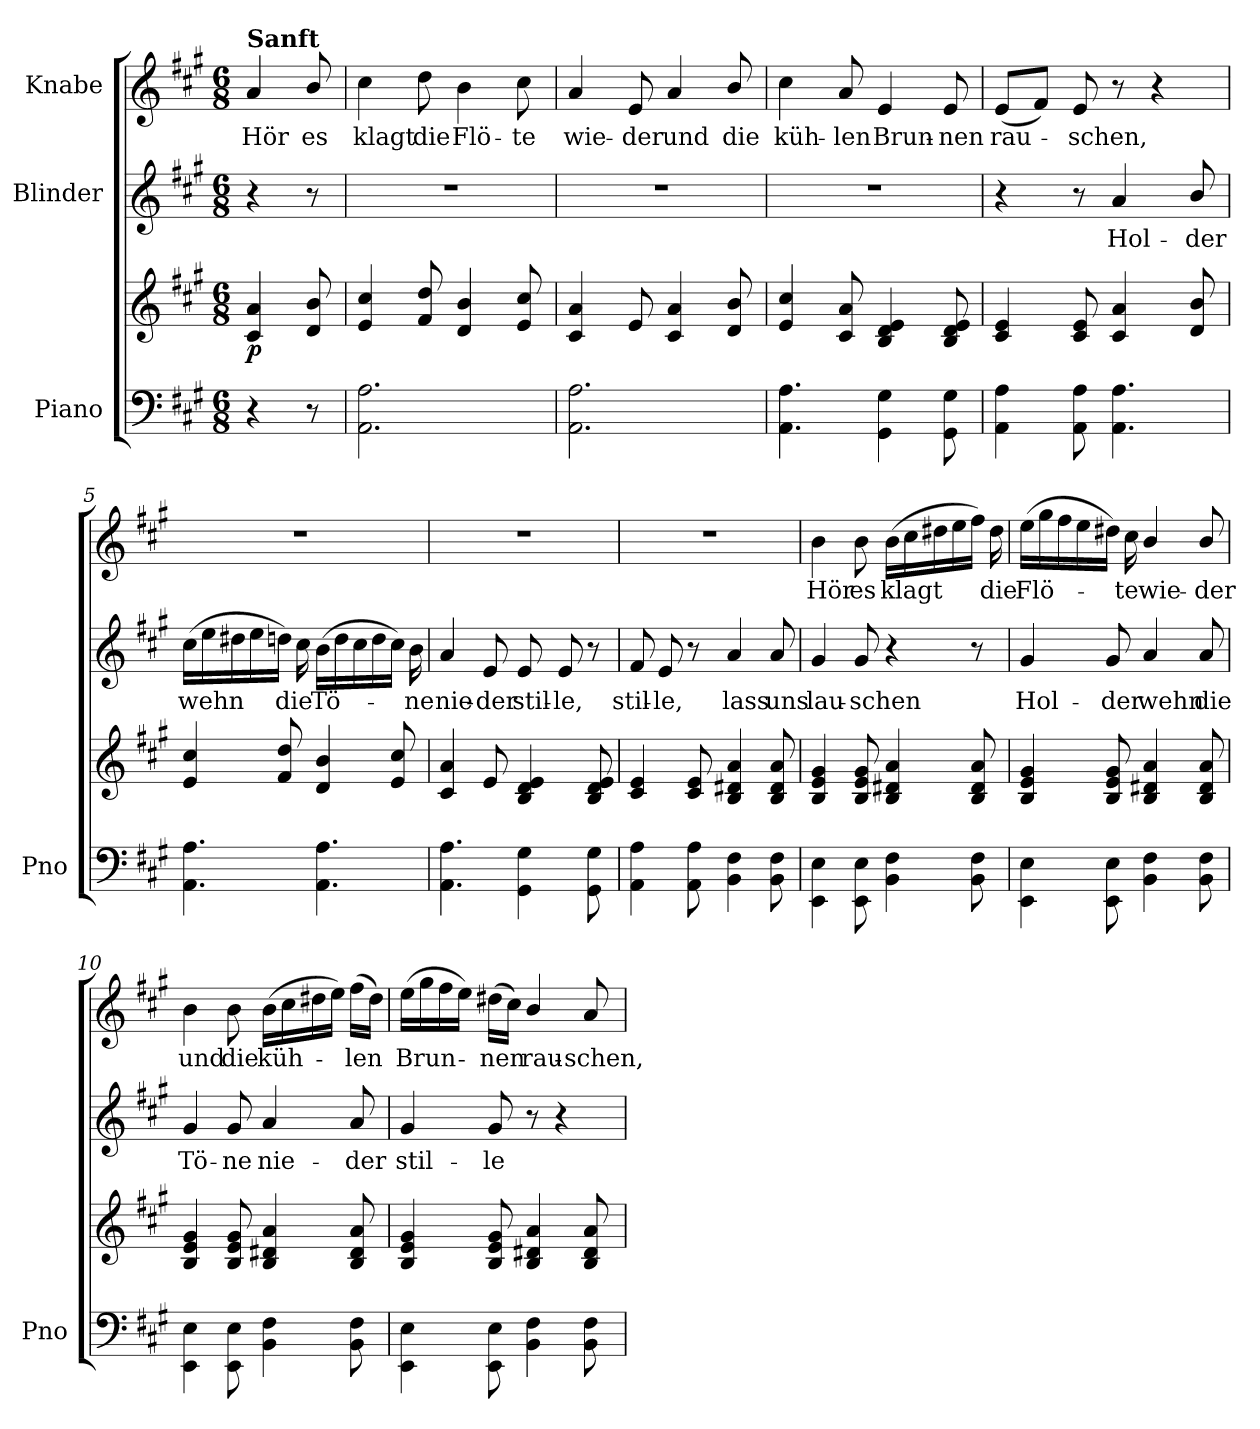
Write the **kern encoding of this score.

**kern	**kern	**dynam	**kern	**text	**kern	**text
*part3	*part3	*part3	*part2	*part2	*part1	*part1
*staff4	*staff3	*staff3/4	*staff2	*staff2	*staff1	*staff1
*I"Piano	*	*	*I"Blinder	*	*I"Knabe	*
*I'Pno	*	*	*	*	*	*
*clefF4	*clefG2	*	*clefG2	*	*clefG2	*
*k[f#c#g#]	*k[f#c#g#]	*	*k[f#c#g#]	*	*k[f#c#g#]	*
*M6/8	*M6/8	*	*M6/8	*	*M6/8	*
=	=	=	=	=	=	=
!	!	!	!	!	!LO:TX:a:B:t=Sanft	!
!	!	!LO:DY:b	!	!	!	!LO:LY:b
4r	4c#/ 4a/	p	4r	.	4a/	Hör
!	!	!	!	!	!	!LO:LY:b
8r	8d/ 8b/	.	8r	.	8b/	es
=1	=1	=1	=1	=1	=1	=1
!	!	!	!	!	!	!LO:LY:b
2.AA\ 2.A\	4e/ 4cc#/	.	2.r	.	4cc#\	klagt
!	!	!	!	!	!	!LO:LY:b
.	8f#/ 8dd/	.	.	.	8dd\	die
!	!	!	!	!	!	!LO:LY:b
.	4d/ 4b/	.	.	.	4b\	Flö-
!	!	!	!	!	!	!LO:LY:b
.	8e/ 8cc#/	.	.	.	8cc#\	-te
=2	=2	=2	=2	=2	=2	=2
!	!	!	!	!	!	!LO:LY:b
2.AA\ 2.A\	4c#/ 4a/	.	2.r	.	4a/	wie-
!	!	!	!	!	!	!LO:LY:b
.	8e/	.	.	.	8e/	-der
!	!	!	!	!	!	!LO:LY:b
.	4c#/ 4a/	.	.	.	4a/	und
!	!	!	!	!	!	!LO:LY:b
.	8d/ 8b/	.	.	.	8b/	die
=3	=3	=3	=3	=3	=3	=3
!	!	!	!	!	!	!LO:LY:b
4.AA\ 4.A\	4e/ 4cc#/	.	2.r	.	4cc#\	küh-
!	!	!	!	!	!	!LO:LY:b
.	8c#/ 8a/	.	.	.	8a/	-len
!	!	!	!	!	!	!LO:LY:b
4GG#\ 4G#\	4B/ 4d/ 4e/	.	.	.	4e/	Brun-
!	!	!	!	!	!	!LO:LY:b
8GG#\ 8G#\	8B/ 8d/ 8e/	.	.	.	8e/	-nen
=4	=4	=4	=4	=4	=4	=4
!	!	!	!	!	!	!LO:LY:b
4AA\ 4A\	4c#/ 4e/	.	4r	.	(<8e/L	rau-
.	.	.	.	.	8f#/J)	.
!	!	!	!	!	!	!LO:LY:b
8AA\ 8A\	8c#/ 8e/	.	8r	.	8e/	-schen,
!	!	!	!	!LO:LY:b	!	!
4.AA\ 4.A\	4c#/ 4a/	.	4a/	Hol-	8r	.
.	.	.	.	.	4r	.
!	!	!	!	!LO:LY:b	!	!
.	8d/ 8b/	.	8b/	-der	.	.
!!LO:LB:g=z
=5	=5	=5	=5	=5	=5	=5
!	!	!	!	!LO:LY:b	!	!
4.AA\ 4.A\	4e/ 4cc#/	.	(>16cc#\LL	wehn	2.r	.
.	.	.	16ee\	.	.	.
.	.	.	16dd#X\	.	.	.
.	.	.	16ee\	.	.	.
.	8f#/ 8dd/	.	16ddn\JJ)	.	.	.
!	!	!	!	!LO:LY:b	!	!
.	.	.	16cc#\	die	.	.
!	!	!	!	!LO:LY:b	!	!
4.AA\ 4.A\	4d/ 4b/	.	(>16b\LL	Tö-	.	.
.	.	.	16dd\	.	.	.
.	.	.	16cc#\	.	.	.
.	.	.	16dd\	.	.	.
.	8e/ 8cc#/	.	16cc#\JJ)	.	.	.
!	!	!	!	!LO:LY:b	!	!
.	.	.	16b\	-ne	.	.
=6	=6	=6	=6	=6	=6	=6
!	!	!	!	!LO:LY:b	!	!
4.AA\ 4.A\	4c#/ 4a/	.	4a/	nie-	2.r	.
!	!	!	!	!LO:LY:b	!	!
.	8e/	.	8e/	-der	.	.
!	!	!	!	!LO:LY:b	!	!
4GG#\ 4G#\	4B/ 4d/ 4e/	.	8e/	stil-	.	.
!	!	!	!	!LO:LY:b	!	!
.	.	.	8e/	-le,	.	.
8GG#\ 8G#\	8B/ 8d/ 8e/	.	8r	.	.	.
=7	=7	=7	=7	=7	=7	=7
!	!	!	!	!LO:LY:b	!	!
4AA\ 4A\	4c#/ 4e/	.	8f#/	stil-	2.r	.
!	!	!	!	!LO:LY:b	!	!
.	.	.	8e/	-le,	.	.
8AA\ 8A\	8c#/ 8e/	.	8r	.	.	.
!	!	!	!	!LO:LY:b	!	!
4BB\ 4F#\	4B/ 4d#X/ 4a/	.	4a/	lass	.	.
!	!	!	!	!LO:LY:b	!	!
8BB\ 8F#\	8B/ 8d#/ 8a/	.	8a/	uns	.	.
=8	=8	=8	=8	=8	=8	=8
!	!	!	!	!LO:LY:b	!	!LO:LY:b
4EE\ 4E\	4B/ 4e/ 4g#/	.	4g#/	lau-	4b\	Hör
!	!	!	!	!LO:LY:b	!	!LO:LY:b
8EE\ 8E\	8B/ 8e/ 8g#/	.	8g#/	-schen	8b\	es
!	!	!	!	!	!	!LO:LY:b
4BB\ 4F#\	4B/ 4d#X/ 4a/	.	4r	.	(>16b\LL	klagt
.	.	.	.	.	16cc#\	.
.	.	.	.	.	16dd#X\	.
.	.	.	.	.	16ee\	.
8BB\ 8F#\	8B/ 8d#/ 8a/	.	8r	.	16ff#\JJ)	.
!	!	!	!	!	!	!LO:LY:b
.	.	.	.	.	16dd#\	die
!!LO:PB:g=z
=9	=9	=9	=9	=9	=9	=9
!	!	!	!	!LO:LY:b	!	!LO:LY:b
4EE\ 4E\	4B/ 4e/ 4g#/	.	4g#/	Hol-	(>16ee\LL	Flö-
.	.	.	.	.	16gg#\	.
.	.	.	.	.	16ff#\	.
.	.	.	.	.	16ee\	.
!	!	!	!	!LO:LY:b	!	!
8EE\ 8E\	8B/ 8e/ 8g#/	.	8g#/	-der	16dd#X\JJ)	.
!	!	!	!	!	!	!LO:LY:b
.	.	.	.	.	16cc#\	-te
!	!	!	!	!LO:LY:b	!	!LO:LY:b
4BB\ 4F#\	4B/ 4d#X/ 4a/	.	4a/	wehn	4b/	wie-
!	!	!	!	!LO:LY:b	!	!LO:LY:b
8BB\ 8F#\	8B/ 8d#/ 8a/	.	8a/	die	8b/	-der
=10	=10	=10	=10	=10	=10	=10
!	!	!	!	!LO:LY:b	!	!LO:LY:b
4EE\ 4E\	4B/ 4e/ 4g#/	.	4g#/	Tö-	4b\	und
!	!	!	!	!LO:LY:b	!	!LO:LY:b
8EE\ 8E\	8B/ 8e/ 8g#/	.	8g#/	-ne	8b\	die
!	!	!	!	!LO:LY:b	!	!LO:LY:b
4BB\ 4F#\	4B/ 4d#X/ 4a/	.	4a/	nie-	(>16b\LL	küh-
.	.	.	.	.	16cc#\	.
.	.	.	.	.	16dd#X\	.
.	.	.	.	.	16ee\JJ)	.
!	!	!	!	!LO:LY:b	!	!LO:LY:b
8BB\ 8F#\	8B/ 8d#/ 8a/	.	8a/	-der	(>16ff#\LL	-len
.	.	.	.	.	16dd#\JJ)	.
=11	=11	=11	=11	=11	=11	=11
!	!	!	!	!LO:LY:b	!	!LO:LY:b
4EE\ 4E\	4B/ 4e/ 4g#/	.	4g#/	stil-	(>16ee\LL	Brun-
.	.	.	.	.	16gg#\	.
.	.	.	.	.	16ff#\	.
.	.	.	.	.	16ee\JJ)	.
!	!	!	!	!LO:LY:b	!	!LO:LY:b
8EE\ 8E\	8B/ 8e/ 8g#/	.	8g#/	-le	(>16dd#X\LL	-nen
.	.	.	.	.	16cc#\JJ)	.
!	!	!	!	!	!	!LO:LY:b
4BB\ 4F#\	4B/ 4d#X/ 4a/	.	8r	.	4b/	rau-
.	.	.	4r	.	.	.
!	!	!	!	!	!	!LO:LY:b
8BB\ 8F#\	8B/ 8d#/ 8a/	.	.	.	8a/	-schen,
=	=	=	=	=	=	=
*-	*-	*-	*-	*-	*-	*-
